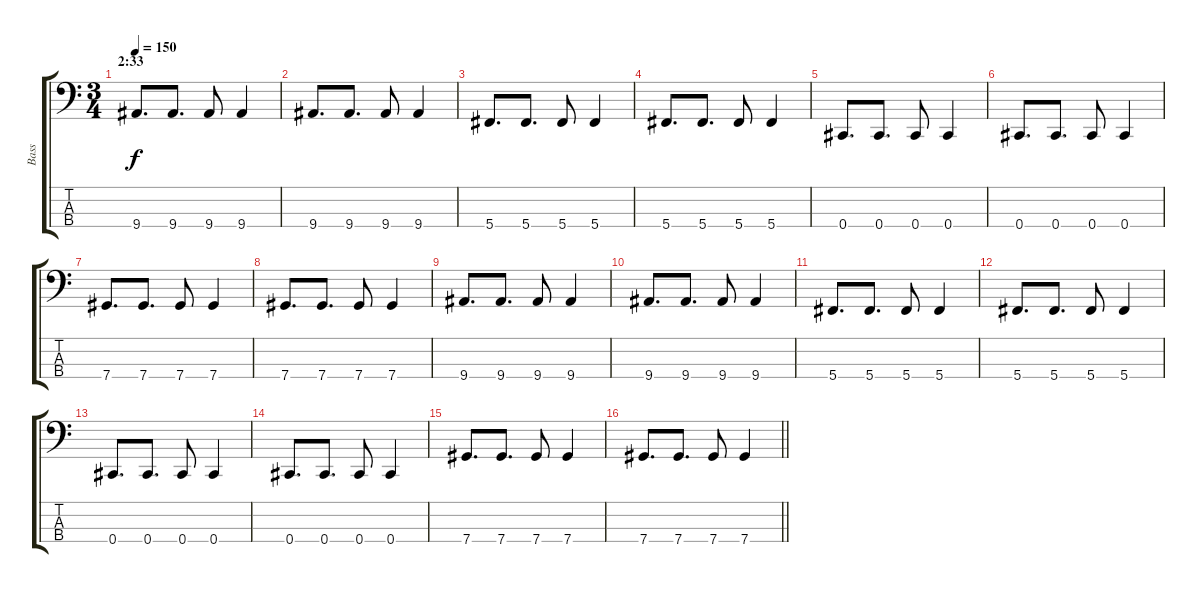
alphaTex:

\track ("Bass" "Bass") {instrument electricbassfinger}
\staff {score tabs}
\tuning (Gb2 Db2 Ab1 Db1) {hide}
\ts (3 4)
\section ("" "2:33")
\tempo 150
\clef f4
\ks c
9.4.8{d dy f} 9.4.8{d} 9.4.8 9.4.4 |
9.4.8{d} 9.4.8{d} 9.4.8 9.4.4 |
5.4.8{d} 5.4.8{d} 5.4.8 5.4.4 |
5.4.8{d} 5.4.8{d} 5.4.8 5.4.4 |
0.4.8{d} 0.4.8{d} 0.4.8 0.4.4 |
0.4.8{d} 0.4.8{d} 0.4.8 0.4.4 |
7.4.8{d} 7.4.8{d} 7.4.8 7.4.4 |
7.4.8{d} 7.4.8{d} 7.4.8 7.4.4 |
9.4.8{d} 9.4.8{d} 9.4.8 9.4.4 |
9.4.8{d} 9.4.8{d} 9.4.8 9.4.4 |
5.4.8{d} 5.4.8{d} 5.4.8 5.4.4 |
5.4.8{d} 5.4.8{d} 5.4.8 5.4.4 |
0.4.8{d} 0.4.8{d} 0.4.8 0.4.4 |
0.4.8{d} 0.4.8{d} 0.4.8 0.4.4 |
7.4.8{d} 7.4.8{d} 7.4.8 7.4.4 |
\barLineRight lightlight
7.4.8{d} 7.4.8{d} 7.4.8 7.4.4
